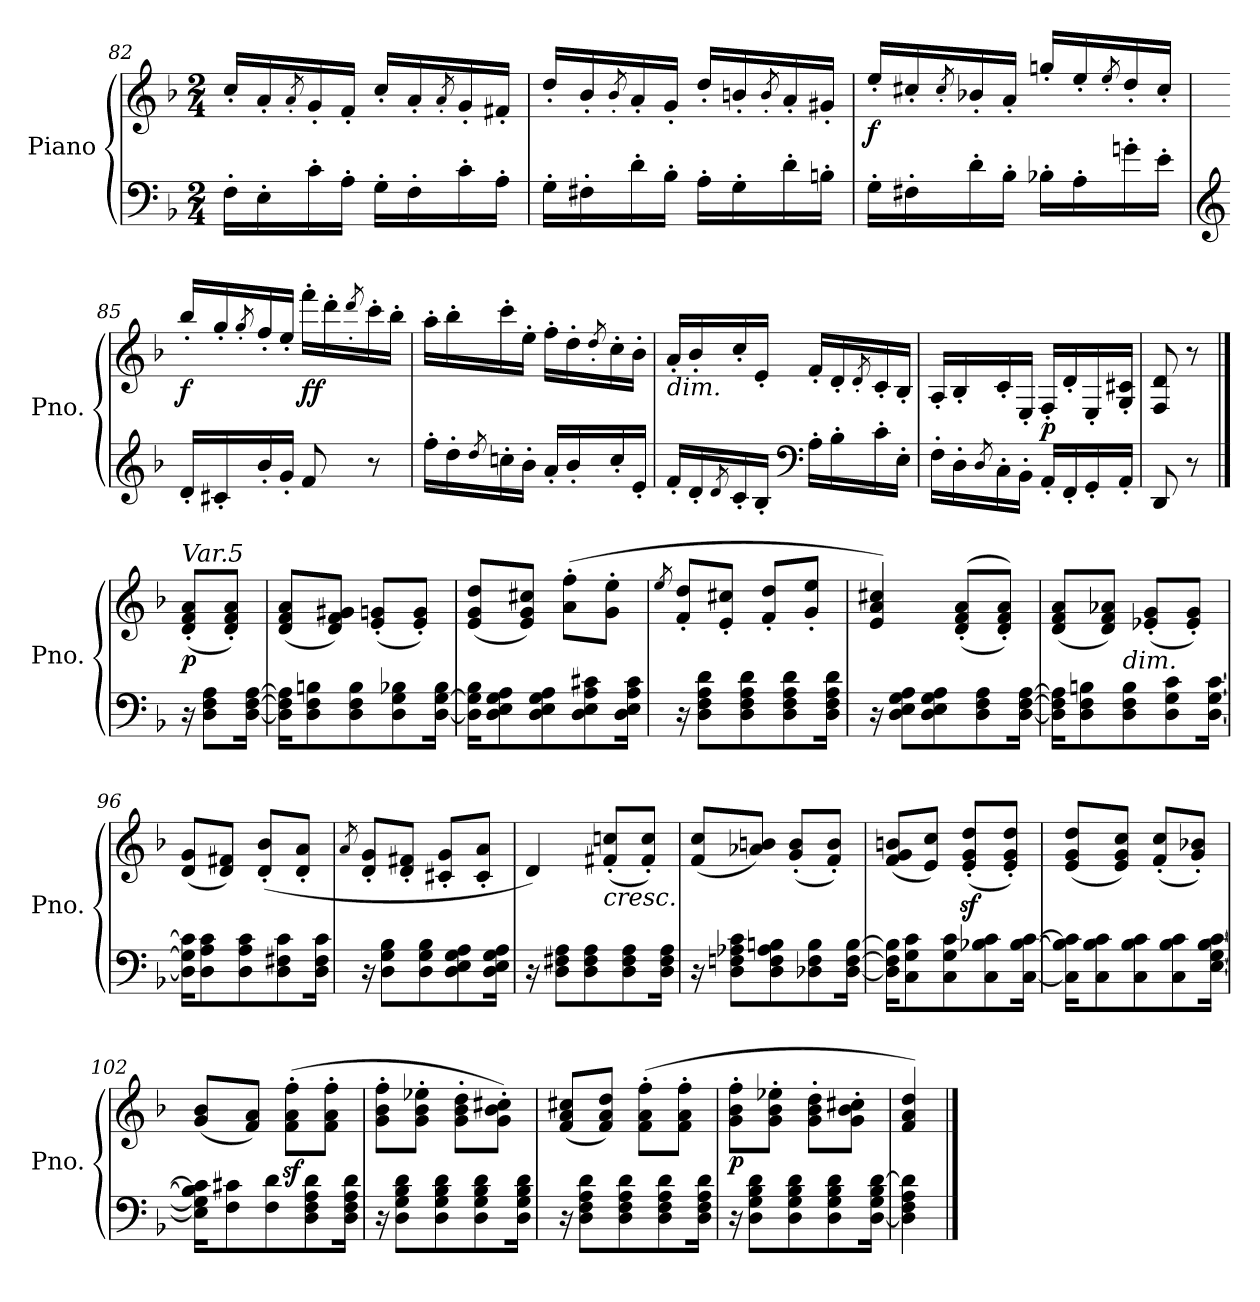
**kern	**kern	**dynam
*part1	*part1	*part1
*staff2	*staff1	*staff1/2
*I"Piano	*	*
*I'Pno.	*	*
*clefF4	*clefG2	*
*k[b-]	*k[b-]	*
*M2/4	*M2/4	*
=82	=82	=82
16F'\LL	16cc'/LL	.
16E'\	16a'/	.
.	8qa'/	.
16c'\	16g'/	.
16A'\JJ	16f'/JJ	.
16G'\LL	16cc'/LL	.
16F'\	16a'/	.
.	8qa'/	.
16c'\	16g'/	.
16A'\JJ	16f#X'/JJ	.
=83	=83	=83
16G'\LL	16dd'/LL	.
16F#X'\	16b-'/	.
.	8qb-'/	.
16d'\	16a'/	.
16B-'\JJ	16g'/JJ	.
16A'\LL	16dd'/LL	.
16G'\	16bn'/	.
.	8qb'/	.
16d'\	16a'/	.
16Bn'\JJ	16g#X'/JJ	.
=84	=84	=84
!	!	!LO:DY:b
16G'\LL	16ee'/LL	f
16F#X'\	16cc#X'/	.
.	8qcc#'/	.
16d'\	16b-X'/	.
16B-'\JJ	16a'/JJ	.
16B-X'\LL	16ggn'/LL	.
16A'\	16ee'/	.
.	8qee'/	.
16gn'\	16dd'/	.
16e'\JJ	16cc#'/JJ	.
!!LO:LB:g=z
=85	=85	=85
*clefG2	*	*
!	!	!LO:DY:b
16d'/LL	16bb-'/LL	f
16c#X'/	16gg'/	.
.	8qgg'/	.
16b-'/	16ff'/	.
16g'/JJ	16ee'/JJ	.
!	!	!LO:DY:b
8f/	16fff'\LL	ff
.	16ddd'\	.
.	8qddd'/	.
8r	16ccc'\	.
.	16bb-'\JJ	.
=86	=86	=86
16ff'\LL	16aa'\LL	.
16dd'\	16bb-'\	.
8qdd/	.	.
16ccn'\	16ccc'\	.
16b-'\JJ	16ee'\JJ	.
16a'/LL	16ff'\LL	.
16b-'/	16dd'\	.
.	8qdd'/	.
16cc'/	16cc'\	.
16e'/JJ	16b-'\JJ	.
=87	=87	=87
!	!LO:TX:b:i:t=dim.	!
16f'/LL	16a'/LL	.
16d'/	16b-'/	.
8qd/	.	.
16c'/	16cc'/	.
16B-'/JJ	16e'/JJ	.
*clefF4	*	*
16A'\LL	16f'/LL	.
16B-'\	16d'/	.
.	8qd'/	.
16c'\	16c'/	.
16E'\JJ	16B-'/JJ	.
=88	=88	=88
16F'\LL	16A'/LL	.
16D'\	16B-'/	.
8qD/	.	.
16C'\	16c'/	.
16BB-'\JJ	16E'/JJ	.
!	!	!LO:DY:b
16AA'/LL	16F'/LL	p
16FF'/	16d'/	.
16GG'/	16E'/	.
16AA'/JJ	16G/' 16c#X/'JJ	.
=89	=89	=89
8DD/	8F/ 8d/	.
8r	8r	.
!!LO:LB:g=z
==90	==90	==90
!	!LO:TX:a:i:t=Var.5	!
!	!	!LO:DY:b
16r	(<8d/' 8f/' 8a/'L	p
8D\ 8F\ 8A\L	.	.
.	8d/' 8f/' 8a/'J)	.
[16D\ [16F\ [16A\Jk	.	.
=91	=91	=91
16D\] 16F\] 16A\]KL	(<8d/ 8f/ 8a/L	.
8D\ 8F\ 8Bn\	.	.
.	8d/ 8f/ 8g#X/J)	.
8D\ 8F\ 8B\	.	.
.	(<8e/' 8gn/'L	.
8D\ 8G\ 8B-X\	.	.
.	8e/' 8g/'J)	.
[16D\ [16G\ 16B-\Jk	.	.
=92	=92	=92
16D\] 16G\] 16B-\KL	(<8e/ 8g/ 8dd/L	.
8D\ 8E\ 8G\ 8A\	.	.
.	8e/ 8g/ 8cc#X/J)	.
8D\ 8E\ 8G\ 8A\	.	.
.	(>8a\' 8ff\'L	.
8D\ 8E\ 8A\ 8c#X\	.	.
.	8g\' 8ee\'J	.
16D\ 16E\ 16A\ 16c#\Jk	.	.
=93	=93	=93
.	8qee/	.
16r	8f/' 8dd/'L	.
8D\ 8F\ 8A\ 8d\L	.	.
.	8e/' 8cc#X/'J	.
8D\ 8F\ 8A\ 8d\	.	.
.	8f/' 8dd/'L	.
8D\ 8F\ 8A\ 8d\	.	.
.	8g/' 8ee/'J	.
16D\ 16F\ 16A\ 16d\Jk	.	.
=94	=94	=94
16r	4e/ 4a/ 4cc#X/)	.
8D\ 8E\ 8G\ 8A\L	.	.
8D\ 8E\ 8G\ 8A\	.	.
.	(<(<8d/' 8f/' 8a/'L	.
8D\ 8F\ 8A\	.	.
.	8d/' 8f/' 8a/'J))	.
[16D\ [16F\ [16A\Jk	.	.
=95	=95	=95
16D\] 16F\] 16A\]KL	(<8d/ 8f/ 8a/L	.
8D\ 8F\ 8Bn\	.	.
.	8d/ 8f/ 8a-X/J)	.
!LO:TX:a:i:t=dim.	!	!
8D\ 8F\ 8B\	.	.
.	(<8e-X/' 8g/'L	.
8D\ 8G\ 8c\	.	.
.	8e-/' 8g/'J)	.
[16D\ [16G\ [16c\Jk	.	.
!!LO:LB:g=z
=96	=96	=96
16D\] 16G\] 16c\]KL	(>8d/ 8g/L	.
8D\ 8A\ 8c\	.	.
.	8d/ 8f#X/J)	.
8D\ 8A\ 8c\	.	.
.	(>8d/' 8b-/'L	.
8D\ 8F#X\ 8c\	.	.
.	8d/' 8a/'J	.
16D\ 16F#\ 16c\Jk	.	.
=97	=97	=97
.	8qa/	.
16r	8d/' 8g/'L	.
8D\ 8G\ 8B-\L	.	.
.	8d/' 8f#X/'J	.
8D\ 8G\ 8B-\	.	.
.	8c#X/' 8g/'L	.
8D\ 8E\ 8G\ 8A\	.	.
.	8c#/' 8a/'J	.
16D\ 16E\ 16G\ 16A\Jk	.	.
=98	=98	=98
16r	4d/)	.
8D\ 8F#X\ 8A\L	.	.
8D\ 8F#\ 8A\	.	.
!	!LO:TX:b:i:t=cresc.	!
.	(<8f#X/' 8ccn/'L	.
8D\ 8F#\ 8A\	.	.
.	8f#/' 8cc/'J)	.
16D\ 16F#\ 16A\Jk	.	.
=99	=99	=99
16r	(>8f/ 8cc/L	.
8D\ 8Fn\ 8A-X\ 8c\L	.	.
.	8a-X/ 8bn/J)	.
8D\ 8F\ 8A-\ 8Bn\	.	.
.	(<8g/' 8b/'L	.
8D-X\ 8F\ 8B\	.	.
.	8f/' 8b/'J)	.
[16D-\ [16F\ [16B\Jk	.	.
=100	=100	=100
16D-\] 16F\] 16B\]KL	(<8f/ 8g/ 8bn/L	.
8C\ 8G\ 8c\	.	.
.	8e/ 8cc/J)	.
8C\ 8G\ 8c\	.	.
.	(<8e/z<' 8g/z<' 8dd/z<'L	.
8C\ 8B-X\ 8c\	.	.
.	8e/' 8g/' 8dd/'J)	.
[16C\ [16B-\ [16c\Jk	.	.
!!LO:LB:g=z
=101	=101	=101
16C\] 16B-\] 16c\]KL	(<8e/ 8g/ 8dd/L	.
8C\ 8B-\ 8c\	.	.
.	8e/ 8g/ 8cc/J)	.
8C\ 8B-\ 8c\	.	.
.	(<8f/' 8cc/'L	.
8C\ 8B-\ 8c\	.	.
.	8g/' 8b-X/'J)	.
[16E\ [16G\ [16B-\ [16c\Jk	.	.
=102	=102	=102
16E\] 16G\] 16B-\] 16c\]KL	(<8g/ 8b-/L	.
8F\ 8c#X\	.	.
.	8f/ 8a/J)	.
8F\ 8d\	.	.
.	(>8f\z<' 8a\z<' 8ff\z<'L	.
8D\ 8F\ 8A\ 8d\	.	.
.	8f\' 8a\' 8ff\'J	.
16D\ 16F\ 16A\ 16d\Jk	.	.
=103	=103	=103
16r	8g\' 8b-\' 8ff\'L	.
8D\ 8G\ 8B-\ 8d\L	.	.
.	8g\' 8b-\' 8ee-X\'J	.
8D\ 8G\ 8B-\ 8d\	.	.
.	8g\' 8b-\' 8dd\'L	.
8D\ 8G\ 8B-\ 8d\	.	.
.	8g\' 8b-\' 8cc#X\'J)	.
16D\ 16G\ 16B-\ 16d\Jk	.	.
=104	=104	=104
16r	(<8f/ 8a/ 8cc#X/L	.
8D\ 8F\ 8A\ 8d\L	.	.
.	8f/ 8a/ 8dd/J)	.
8D\ 8F\ 8A\ 8d\	.	.
.	(>8f\' 8a\' 8ff\'L	.
8D\ 8F\ 8A\ 8d\	.	.
.	8f\' 8a\' 8ff\'J	.
16D\ 16F\ 16A\ 16d\Jk	.	.
=105	=105	=105
!	!	!LO:DY:b
16r	8g\' 8b-\' 8ff\'L	p
8D\ 8G\ 8B-\ 8d\L	.	.
.	8g\' 8b-\' 8ee-X\'J	.
8D\ 8G\ 8B-\ 8d\	.	.
.	8g\' 8b-\' 8dd\'L	.
8D\ 8G\ 8B-\ 8d\	.	.
.	8g\' 8b-\' 8cc#X\'J	.
[16D\ 16G\ 16B-\ [16d\Jk	.	.
=106	=106	=106
4D\] 4F\ 4A\ 4d\]	4f/ 4a/ 4dd/)	.
==	==	==
*-	*-	*-
